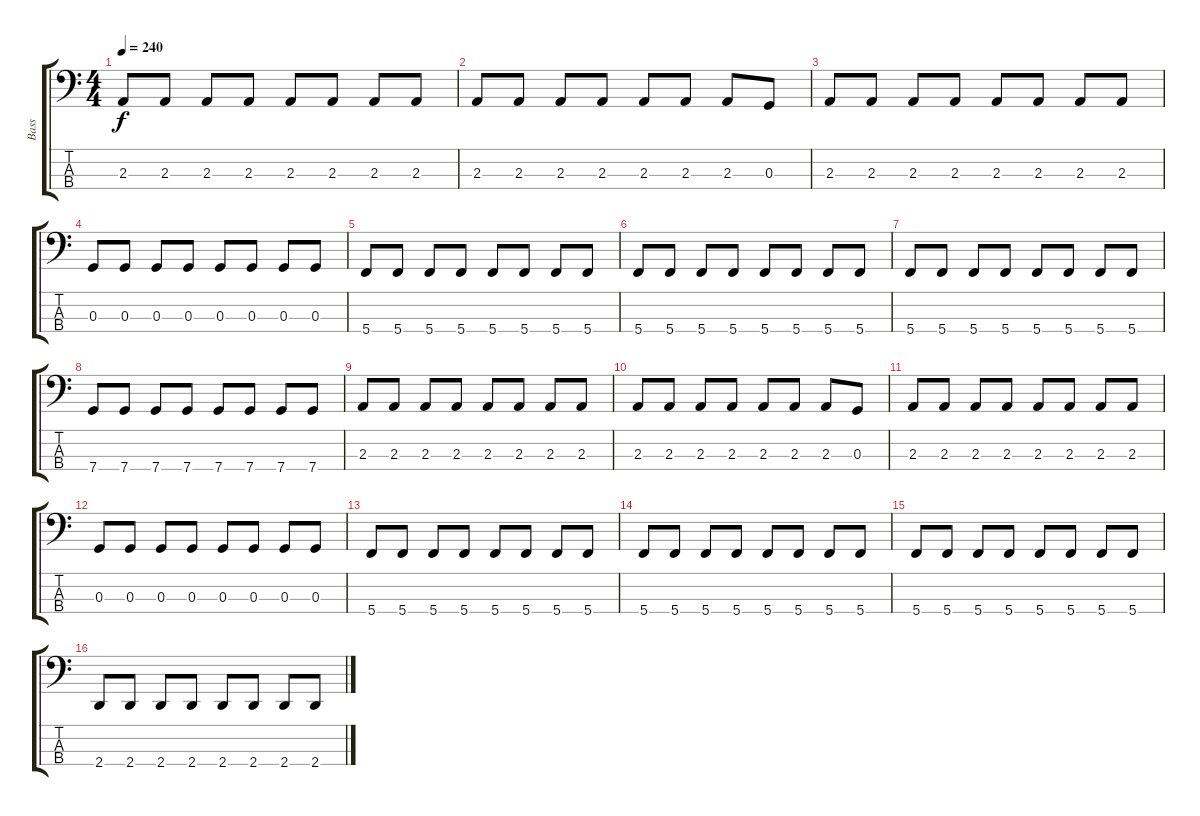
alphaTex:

\track ("Bass" "Bass") {instrument electricbassfinger}
\staff {score tabs}
\tuning (F2 C2 G1 C1) {hide}
\ts (4 4)
\tempo 240
\clef f4
\ks c
2.3.8{dy f} 2.3.8 2.3.8 2.3.8 2.3.8 2.3.8 2.3.8 2.3.8 |
2.3.8 2.3.8 2.3.8 2.3.8 2.3.8 2.3.8 2.3.8 0.3.8 |
2.3.8 2.3.8 2.3.8 2.3.8 2.3.8 2.3.8 2.3.8 2.3.8 |
0.3.8 0.3.8 0.3.8 0.3.8 0.3.8 0.3.8 0.3.8 0.3.8 |
5.4.8 5.4.8 5.4.8 5.4.8 5.4.8 5.4.8 5.4.8 5.4.8 |
5.4.8 5.4.8 5.4.8 5.4.8 5.4.8 5.4.8 5.4.8 5.4.8 |
5.4.8 5.4.8 5.4.8 5.4.8 5.4.8 5.4.8 5.4.8 5.4.8 |
7.4.8 7.4.8 7.4.8 7.4.8 7.4.8 7.4.8 7.4.8 7.4.8 |
2.3.8 2.3.8 2.3.8 2.3.8 2.3.8 2.3.8 2.3.8 2.3.8 |
2.3.8 2.3.8 2.3.8 2.3.8 2.3.8 2.3.8 2.3.8 0.3.8 |
2.3.8 2.3.8 2.3.8 2.3.8 2.3.8 2.3.8 2.3.8 2.3.8 |
0.3.8 0.3.8 0.3.8 0.3.8 0.3.8 0.3.8 0.3.8 0.3.8 |
5.4.8 5.4.8 5.4.8 5.4.8 5.4.8 5.4.8 5.4.8 5.4.8 |
5.4.8 5.4.8 5.4.8 5.4.8 5.4.8 5.4.8 5.4.8 5.4.8 |
5.4.8 5.4.8 5.4.8 5.4.8 5.4.8 5.4.8 5.4.8 5.4.8 |
2.4.8 2.4.8 2.4.8 2.4.8 2.4.8 2.4.8 2.4.8 2.4.8
